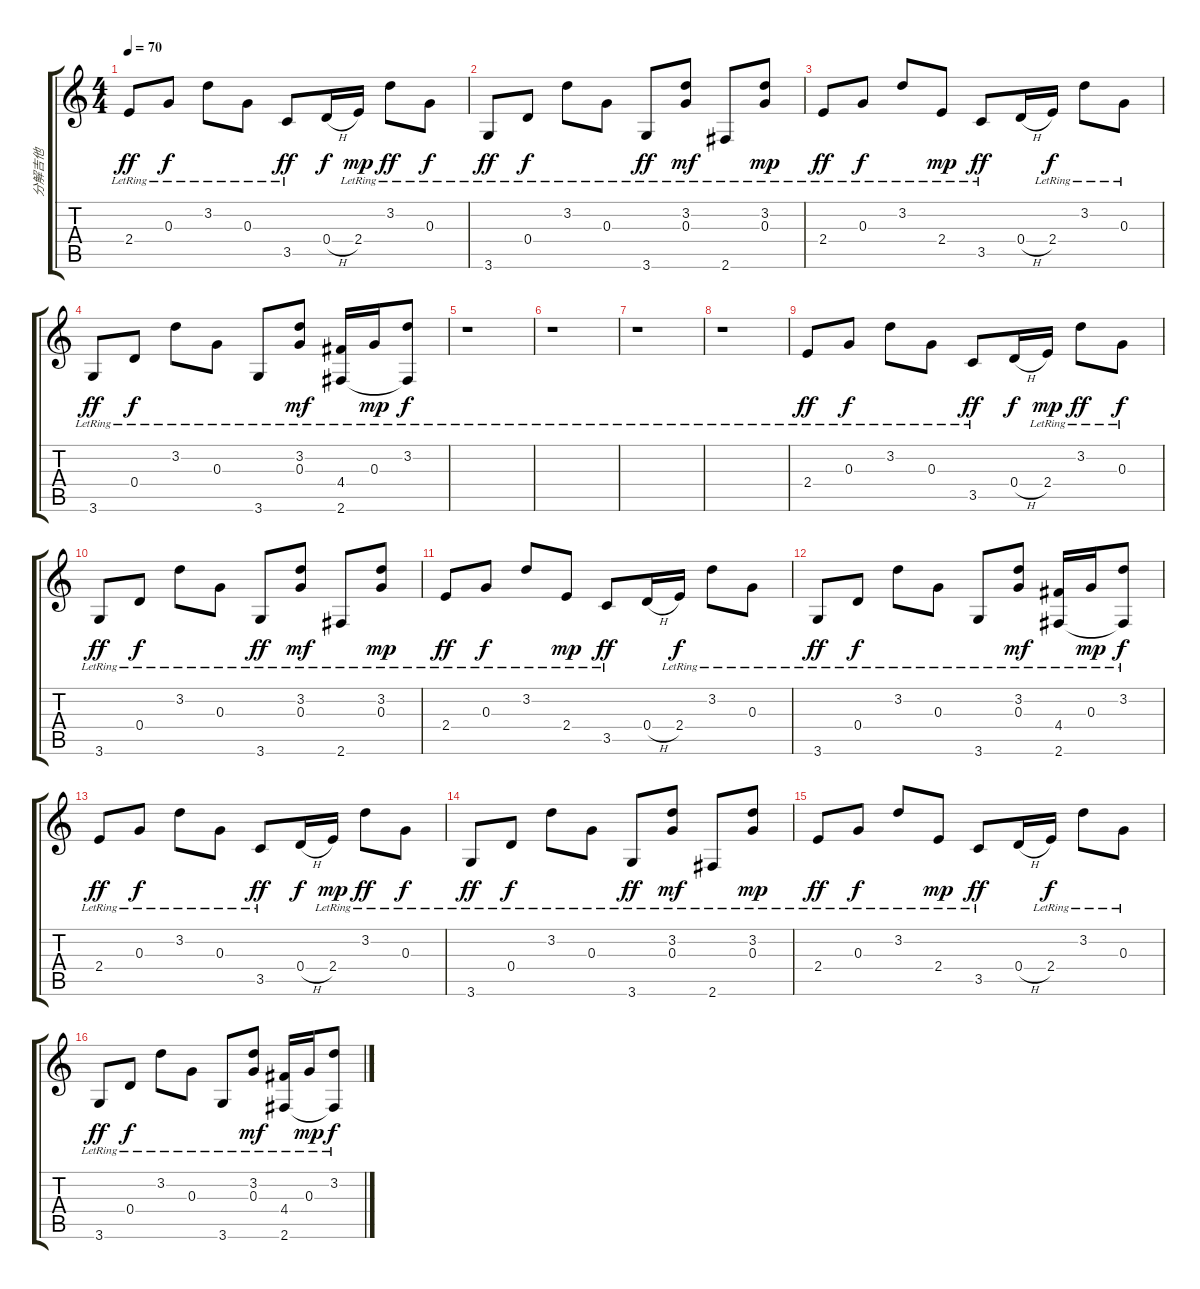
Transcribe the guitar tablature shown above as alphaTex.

\track ("分解吉他" "分解吉他") {instrument acousticguitarsteel}
\staff {score tabs}
\tuning (E4 B3 G3 D3 A2 E2) {hide}
\ts (4 4)
\tempo 70
\clef g2
\ks c
2.4{lr}.8{dy ff instrument acousticguitarsteel} 0.3{lr}.8{dy f} 3.2{lr}.8 0.3{lr}.8 3.5{lr}.8{dy ff} 0.4{h}.16{dy f} 2.4{lr}.16{dy mp} 3.2{lr}.8{dy ff} 0.3{lr}.8{dy f} |
3.6{lr}.8{dy ff} 0.4{lr}.8{dy f} 3.2{lr}.8 0.3{lr}.8 3.6{lr}.8{dy ff} (3.2{lr} 0.3{lr}).8{dy mf} 2.6{lr}.8 (3.2{lr} 0.3{lr}).8{dy mp} |
2.4{lr}.8{dy ff} 0.3{lr}.8{dy f} 3.2{lr}.8 2.4{lr}.8{txt "" dy mp} 3.5{lr}.8{dy ff} 0.4{h}.16 2.4{lr}.16{dy f} 3.2{lr}.8 0.3{lr}.8 |
3.6{lr}.8{dy ff} 0.4{lr}.8{dy f} 3.2{lr}.8 0.3{lr}.8 3.6{lr}.8 (3.2{lr} 0.3{lr}).8{dy mf} (4.4{lr} 2.6).16 0.3{lr}.16{dy mp} (3.2{lr} 2.6{t}).8{dy f} |
r.1 |
r.1 |
r.1 |
r.1 |
2.4{lr}.8{dy ff} 0.3{lr}.8{dy f} 3.2{lr}.8 0.3{lr}.8 3.5{lr}.8{dy ff} 0.4{h}.16{dy f} 2.4{lr}.16{dy mp} 3.2{lr}.8{dy ff} 0.3{lr}.8{dy f} |
3.6{lr}.8{dy ff} 0.4{lr}.8{dy f} 3.2{lr}.8 0.3{lr}.8 3.6{lr}.8{dy ff} (3.2{lr} 0.3{lr}).8{dy mf} 2.6{lr}.8 (3.2{lr} 0.3{lr}).8{dy mp} |
2.4{lr}.8{dy ff} 0.3{lr}.8{dy f} 3.2{lr}.8 2.4{lr}.8{dy mp} 3.5{lr}.8{dy ff} 0.4{h}.16 2.4{lr}.16{dy f} 3.2{lr}.8 0.3{lr}.8 |
3.6{lr}.8{dy ff} 0.4{lr}.8{dy f} 3.2{lr}.8 0.3{lr}.8 3.6{lr}.8 (3.2{lr} 0.3{lr}).8{dy mf} (4.4{lr} 2.6{lr}).16 0.3{lr}.16{dy mp} (3.2{lr} 2.6{t}).8{dy f} |
2.4{lr}.8{dy ff} 0.3{lr}.8{dy f} 3.2{lr}.8 0.3{lr}.8 3.5{lr}.8{dy ff} 0.4{h}.16{dy f} 2.4{lr}.16{dy mp} 3.2{lr}.8{dy ff} 0.3{lr}.8{dy f} |
3.6{lr}.8{dy ff} 0.4{lr}.8{dy f} 3.2{lr}.8 0.3{lr}.8 3.6{lr}.8{dy ff} (3.2{lr} 0.3{lr}).8{dy mf} 2.6{lr}.8 (3.2{lr} 0.3{lr}).8{dy mp} |
2.4{lr}.8{dy ff} 0.3{lr}.8{dy f} 3.2{lr}.8 2.4{lr}.8{dy mp} 3.5{lr}.8{dy ff} 0.4{h}.16 2.4{lr}.16{dy f} 3.2{lr}.8 0.3{lr}.8 |
3.6{lr}.8{dy ff} 0.4{lr}.8{dy f} 3.2{lr}.8 0.3{lr}.8 3.6{lr}.8 (3.2{lr} 0.3{lr}).8{dy mf} (4.4{lr} 2.6{lr}).16 0.3{lr}.16{dy mp} (3.2{lr} 2.6{t}).8{dy f}
